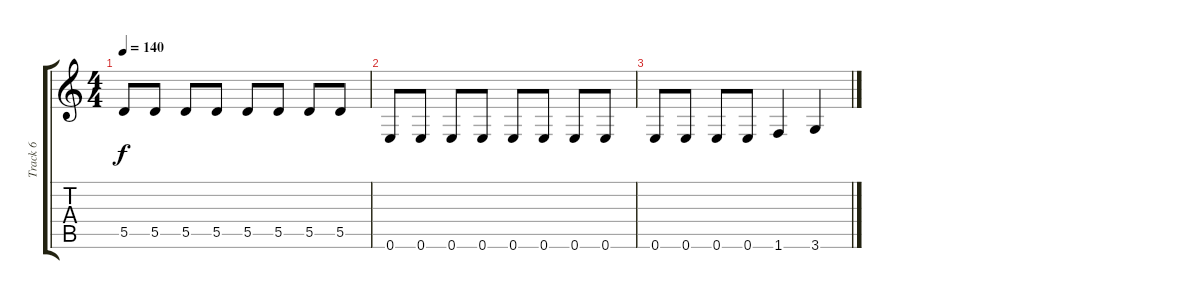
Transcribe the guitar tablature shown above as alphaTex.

\track ("Track 6" "Track 6") {instrument overdrivenguitar}
\staff {score tabs}
\tuning (E4 B3 G3 D3 A2 E2) {hide}
\ts (4 4)
\tempo 140
\clef g2
\ks c
5.5.8{dy f} 5.5.8 5.5.8 5.5.8 5.5.8 5.5.8 5.5.8 5.5.8 |
0.6.8 0.6.8 0.6.8 0.6.8 0.6.8 0.6.8 0.6.8 0.6.8 |
0.6.8 0.6.8 0.6.8 0.6.8 1.6.4 3.6.4
